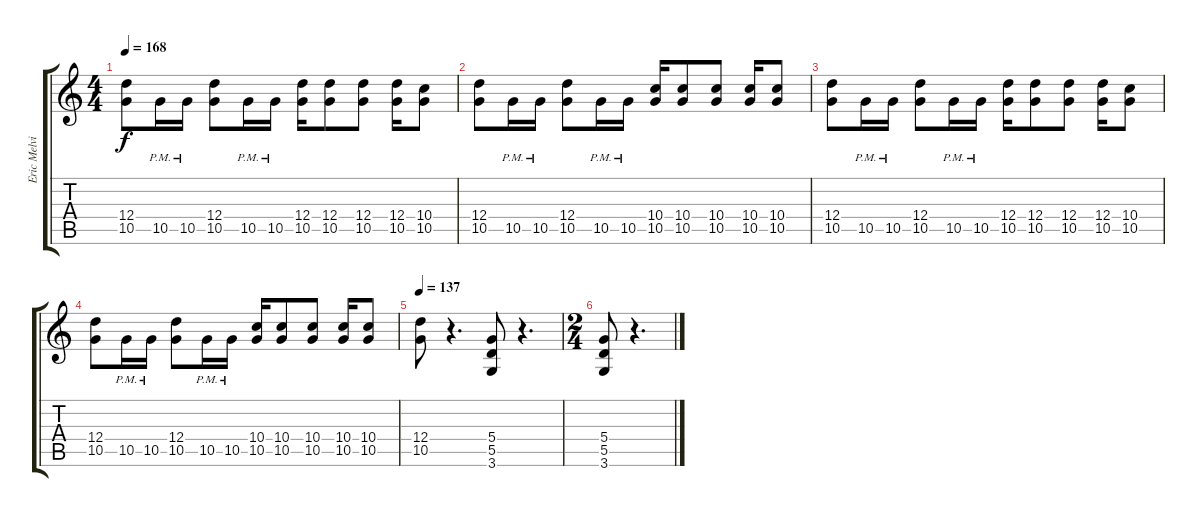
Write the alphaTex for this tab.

\track ("Eric Melvin" "Eric Melvi") {instrument distortionguitar}
\staff {score tabs}
\tuning (E4 B3 G3 D3 A2 E2) {hide}
\ts (4 4)
\section ("" "")
\tempo 168
\clef g2
\ks c
(12.4 10.5).8{dy f} 10.5{pm}.16 10.5{pm}.16 (12.4 10.5).8 10.5{pm}.16 10.5{pm}.16 (12.4 10.5).16 (12.4 10.5).8 (12.4 10.5).8 (12.4 10.5).16 (10.4 10.5).8 |
(12.4 10.5).8 10.5{pm}.16 10.5{pm}.16 (12.4 10.5).8 10.5{pm}.16 10.5{pm}.16 (10.4 10.5).16 (10.4 10.5).8 (10.4 10.5).8 (10.4 10.5).16 (10.4 10.5).8 |
(12.4 10.5).8 10.5{pm}.16 10.5{pm}.16 (12.4 10.5).8 10.5{pm}.16 10.5{pm}.16 (12.4 10.5).16 (12.4 10.5).8 (12.4 10.5).8 (12.4 10.5).16 (10.4 10.5).8 |
(12.4 10.5).8 10.5{pm}.16 10.5{pm}.16 (12.4 10.5).8 10.5{pm}.16 10.5{pm}.16 (10.4 10.5).16 (10.4 10.5).8 (10.4 10.5).8 (10.4 10.5).16 (10.4 10.5).8 |
\tempo 137
(12.4 10.5).8 r.4{d} (5.4 5.5 3.6).8 r.4{d} |
\ts (2 4)
(5.4 5.5 3.6).8 r.4{d}
